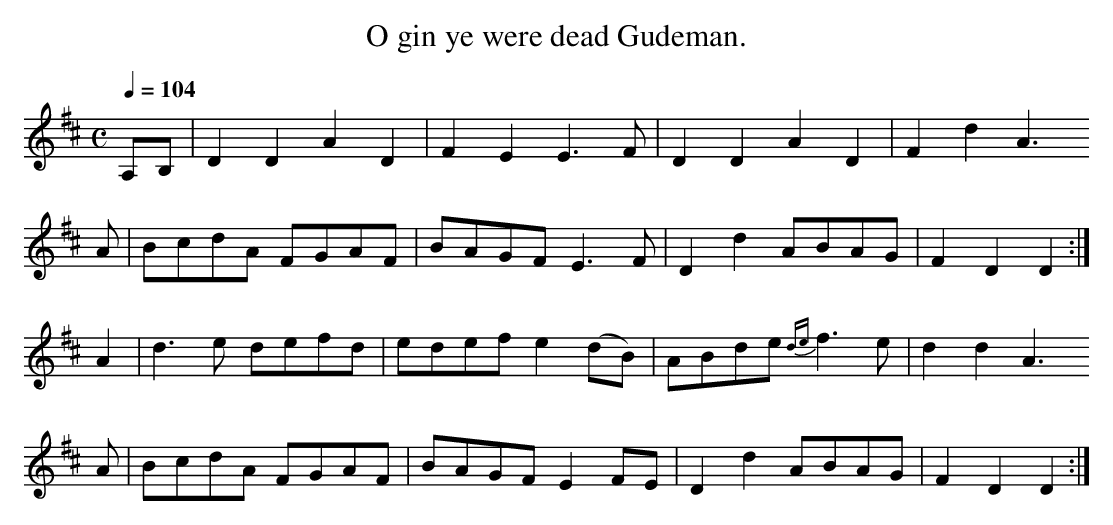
X:1
T:O gin ye were dead Gudeman.
M:C
L:1/8
Q:1/4=104
K:D major
A,B,|D2D2 A2D2|F2E2 E3  F |D2D2     A2D2|F2d2 A3
A   |BcdA FGAF|BAGF E3  F |D2d2     ABAG|F2D2 D2:|
A2  |d3 e defd|edef e2(dB)|ABde {de}f3 e|d2d2 A3
A   |BcdA FGAF|BAGF E2 FE |D2d2     ABAG|F2D2 D2:|
